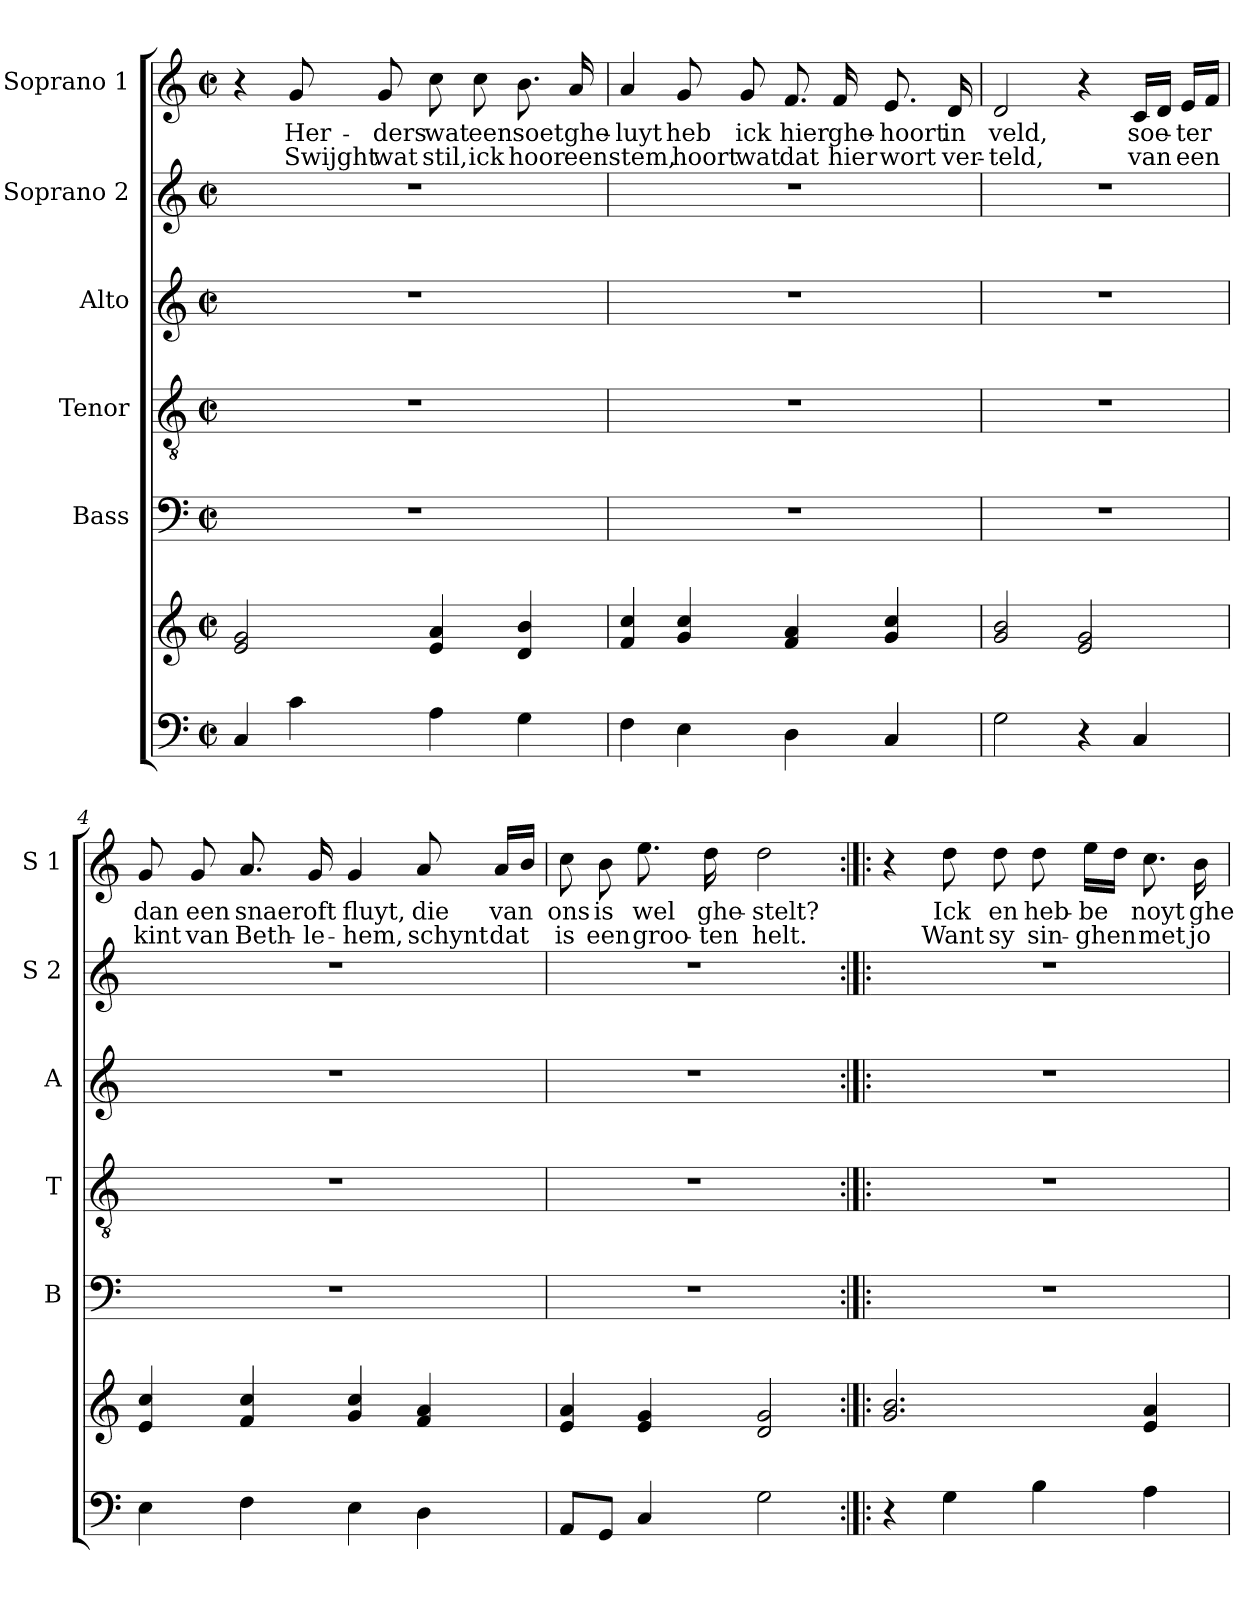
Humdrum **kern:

**kern	**kern	**kern	**kern	**kern	**kern	**kern	**text	**text
*part6	*part6	*part5	*part4	*part3	*part2	*part1	*part1	*part1
*staff7	*staff6	*staff5	*staff4	*staff3	*staff2	*staff1	*staff1	*staff1
*	*	*I"Bass	*I"Tenor	*I"Alto	*I"Soprano 2	*I"Soprano 1	*	*
*	*	*I'B	*I'T	*I'A	*I'S 2	*I'S 1	*	*
*clefF4	*clefG2	*clefF4	*clefGv2	*clefG2	*clefG2	*clefG2	*	*
*k[]	*k[]	*k[]	*k[]	*k[]	*k[]	*k[]	*	*
*C:	*C:	*C:	*C:	*C:	*C:	*C:	*	*
*M2/2	*M2/2	*M2/2	*M2/2	*M2/2	*M2/2	*M2/2	*	*
*met(c|)	*met(c|)	*met(c|)	*met(c|)	*met(c|)	*met(c|)	*met(c|)	*	*
=1	=1	=1	=1	=1	=1	=1	=1	=1
4C/	2e/ 2g/	1r	1r	1r	1r	4r	.	.
4c\	.	.	.	.	.	8g/	Her-	Swijght
.	.	.	.	.	.	8g/	-ders	wat
4A\	4e/ 4a/	.	.	.	.	8cc\	wat	stil,
.	.	.	.	.	.	8cc\	een	ick
4G\	4d/ 4b/	.	.	.	.	8.b\	soet	hoor
.	.	.	.	.	.	16a/	ghe-	een
=2	=2	=2	=2	=2	=2	=2	=2	=2
4F\	4f/ 4cc/	1r	1r	1r	1r	4a/	-luyt	stem,
4E\	4g/ 4cc/	.	.	.	.	8g/	heb	hoort
.	.	.	.	.	.	8g/	ick	wat
4D\	4f/ 4a/	.	.	.	.	8.f/	hier	dat
.	.	.	.	.	.	16f/	ghe-	hier
4C/	4g/ 4cc/	.	.	.	.	8.e/	-hoort	wort
.	.	.	.	.	.	16d/	in	ver-
=3	=3	=3	=3	=3	=3	=3	=3	=3
2G\	2g/ 2b/	1r	1r	1r	1r	2d/	veld,	-teld,
4r	2e/ 2g/	.	.	.	.	4ra	.	.
4C/	.	.	.	.	.	16c/LL	soe-	van
.	.	.	.	.	.	16d/JJ	.	.
.	.	.	.	.	.	16e/LL	-ter	een
.	.	.	.	.	.	16f/JJ	.	.
!!LO:LB:g=z
=4	=4	=4	=4	=4	=4	=4	=4	=4
4E\	4e/ 4cc/	1r	1r	1r	1r	8g/	dan	kint
.	.	.	.	.	.	8g/	een	van
4F\	4f/ 4cc/	.	.	.	.	8.a/	snaer	Beth-
.	.	.	.	.	.	16g/	oft	-le-
4E\	4g/ 4cc/	.	.	.	.	4g/	fluyt,	-hem,
4D\	4f/ 4a/	.	.	.	.	8a/	die	schynt
.	.	.	.	.	.	16a/LL	van	dat
.	.	.	.	.	.	16b/JJ	.	.
=5	=5	=5	=5	=5	=5	=5	=5	=5
8AA/L	4e/ 4a/	1r	1r	1r	1r	8cc\	ons	is
8GG/J	.	.	.	.	.	8b\	is	een
4C/	4e/ 4g/	.	.	.	.	8.ee\	wel	groo-
.	.	.	.	.	.	16dd\	ghe-	-ten
2G\	2d/ 2g/	.	.	.	.	2dd\	-stelt?	helt.
=6:|!|:	=6:|!|:	=6:|!|:	=6:|!|:	=6:|!|:	=6:|!|:	=6:|!|:	=6:|!|:	=6:|!|:
4r	2.g/ 2.b/	1r	1r	1r	1r	4r	.	.
4G\	.	.	.	.	.	8dd\	Ick	Want
.	.	.	.	.	.	8dd\	en	sy
4B\	.	.	.	.	.	8dd\	heb-	sin-
.	.	.	.	.	.	16ee\LL	-be	-ghen
.	.	.	.	.	.	16dd\JJ	.	.
4A\	4e/ 4a/	.	.	.	.	8.cc\	noyt	met
.	.	.	.	.	.	16b\	ghe-	jo-
=	=	=	=	=	=	=	=	=
*-	*-	*-	*-	*-	*-	*-	*-	*-
